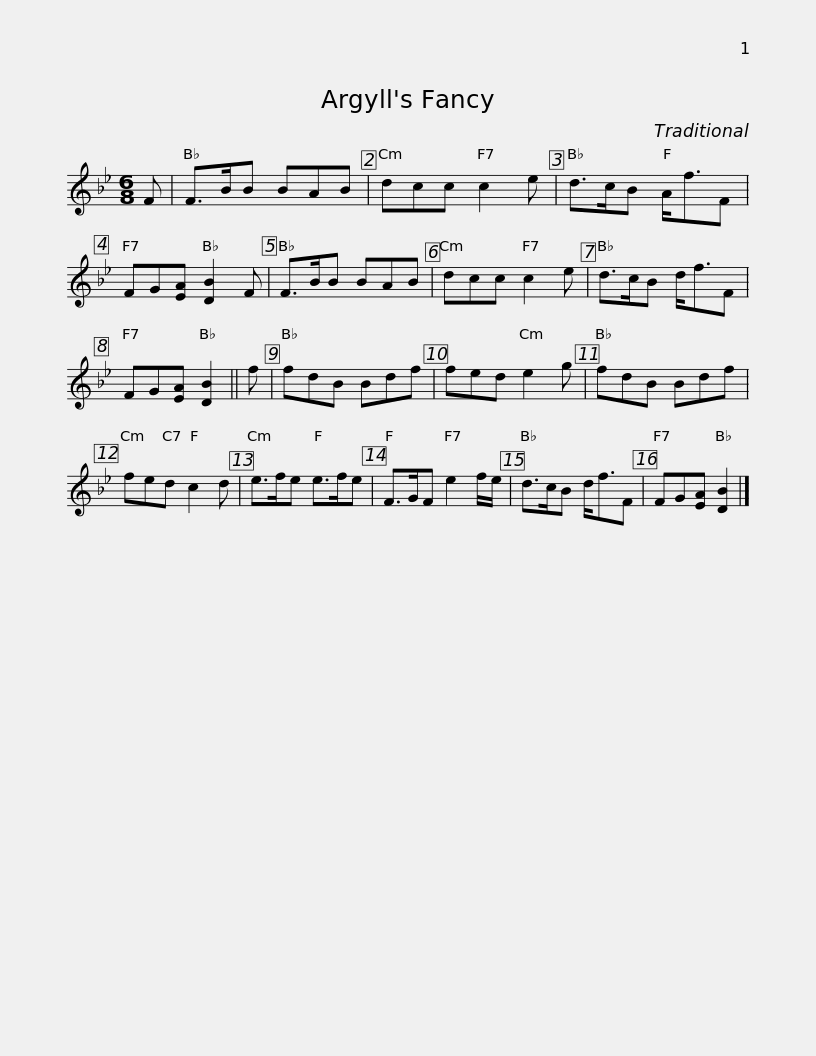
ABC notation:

X:1
L:1/8
M:6/8
I:linebreak $
K:Bb
V:1 treble
V:1
 F | F>BB BAB | dcc c2 e | d>cB A<fF | FG[EA] [DB]2 F | %5
 F>BB BAB | dcc c2 e | d>cB d<fF |$ FG[EA] [DB]2 || f | %10
 fdB Bdf | fed e2 g | fdB Bdf | fed c2 d | e>fe e>fe | %15
 F>GF e2 f/e/ |$ d>cB d<fF | FG[EA] [DB]2 |] %18
